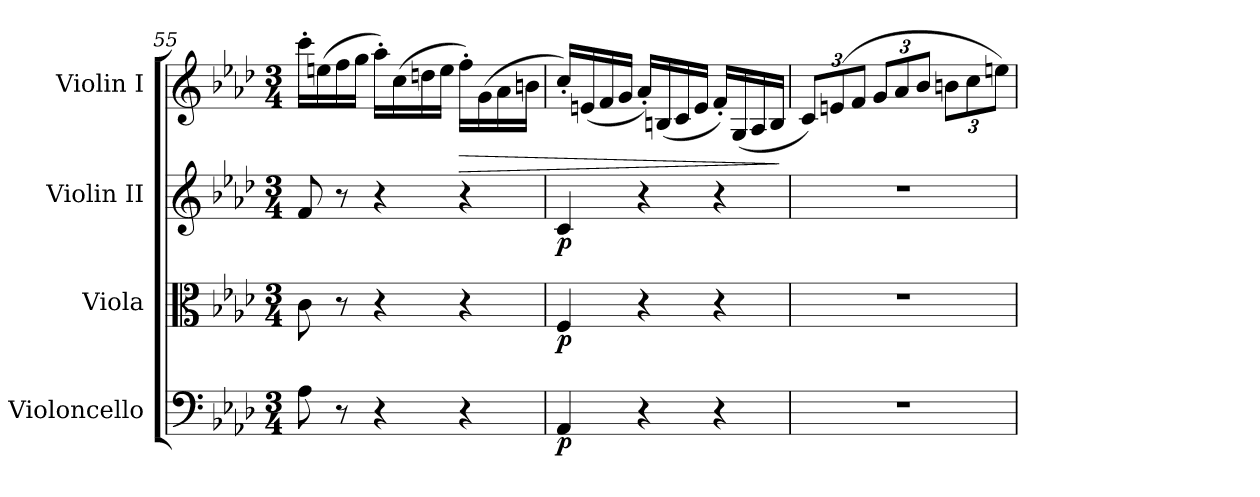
**kern	**dynam	**kern	**dynam	**kern	**dynam	**kern	**dynam
*part4	*part4	*part3	*part3	*part2	*part2	*part1	*part1
*staff4	*staff4	*staff3	*staff3	*staff2	*staff2	*staff1	*staff1
*I"Violoncello	*	*I"Viola	*	*I"Violin II	*	*I"Violin I	*
*I'Vc	*	*I'Vla	*	*I'Vln	*	*I'Vln	*
*clefF4	*	*clefC3	*	*clefG2	*	*clefG2	*
*k[b-e-a-d-]	*	*k[b-e-a-d-]	*	*k[b-e-a-d-]	*	*k[b-e-a-d-]	*
*M3/4	*	*M3/4	*	*M3/4	*	*M3/4	*
=55	=55	=55	=55	=55	=55	=55	=55
8A-\	.	8c\	.	8f/	.	16ccc'\LL	.
.	.	.	.	.	.	(>16een\	.
8r	.	8r	.	8r	.	16ff\	.
.	.	.	.	.	.	16gg\JJ	.
4r	.	4r	.	4r	.	16aa-'\LL)	.
.	.	.	.	.	.	(>16cc\	.
.	.	.	.	.	.	16ddn\	.
.	.	.	.	.	.	16ee\JJ	.
!	!	!	!	!	!	!	!LO:HP:b
4r	.	4r	.	4r	.	16ff'\LL)	>
.	.	.	.	.	.	(>16g\	.
.	.	.	.	.	.	16a-\	.
.	.	.	.	.	.	16bn\JJ	.
=56	=56	=56	=56	=56	=56	=56	=56
!	!LO:DY:b	!	!LO:DY:b	!	!LO:DY:b	!	!
4AA-/	p	4F/	p	4c/	p	16cc'/LL)	.
.	.	.	.	.	.	(<16en/	.
.	.	.	.	.	.	16f/	.
.	.	.	.	.	.	16g/JJ	.
4r	.	4r	.	4r	.	16a-'/LL)	.
.	.	.	.	.	.	(<16Bn/	.
.	.	.	.	.	.	16c/	.
.	.	.	.	.	.	16e/JJ	.
4r	.	4r	.	4r	.	16f'/LL)	.
.	.	.	.	.	.	(<16G/	.
.	.	.	.	.	.	16A-/	.
.	.	.	.	.	.	16B/JJ	.
.	.	.	.	.	.	.	]
=57	=57	=57	=57	=57	=57	=57	=57
*	*	*	*	*	*	*Xbrackettup	*
2.r	.	2.r	.	2.r	.	12c/L)	.
.	.	.	.	.	.	(>12en/	.
.	.	.	.	.	.	12f/J	.
.	.	.	.	.	.	12g/L	.
.	.	.	.	.	.	12a-/	.
.	.	.	.	.	.	12b-/J	.
.	.	.	.	.	.	12bn\L	.
.	.	.	.	.	.	12cc\	.
.	.	.	.	.	.	12een\J)	.
=	=	=	=	=	=	=	=
*-	*-	*-	*-	*-	*-	*-	*-
